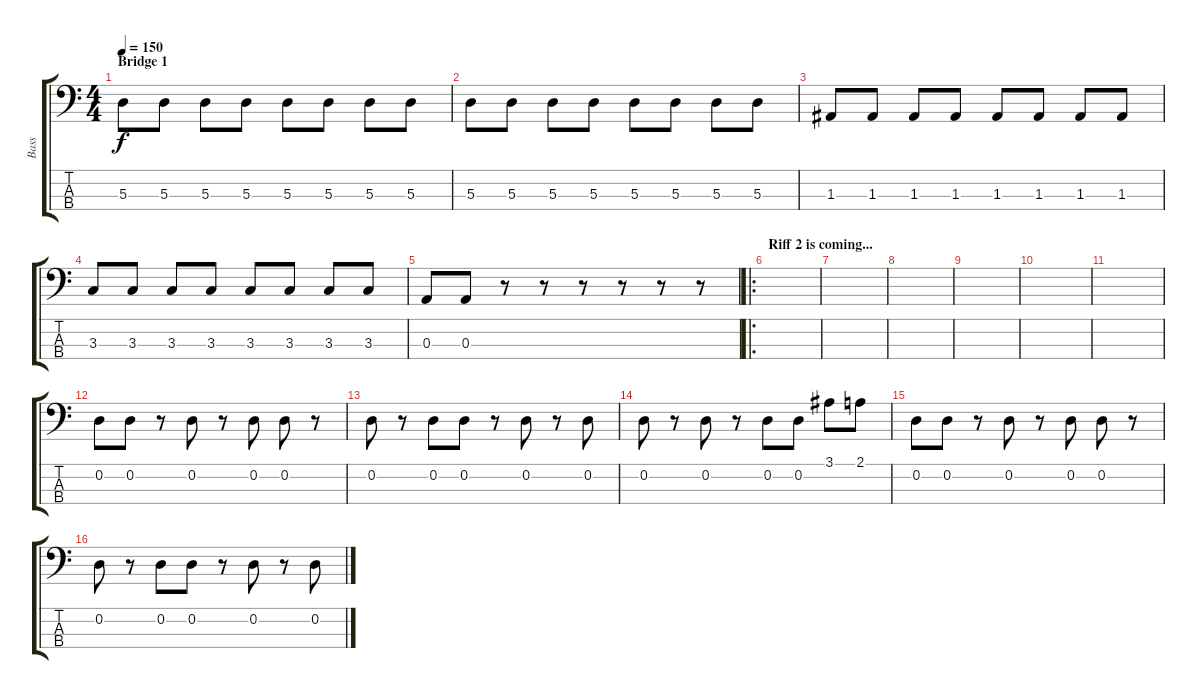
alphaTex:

\track ("Bass" "Bass") {instrument electricbassfinger}
\staff {score tabs}
\tuning (G2 D2 A1 E1) {hide}
\ts (4 4)
\section ("" "Bridge 1")
\tempo 150
\clef f4
\ks c
5.3.8{dy f} 5.3.8 5.3.8 5.3.8 5.3.8 5.3.8 5.3.8 5.3.8 |
5.3.8 5.3.8 5.3.8 5.3.8 5.3.8 5.3.8 5.3.8 5.3.8 |
1.3.8 1.3.8 1.3.8 1.3.8 1.3.8 1.3.8 1.3.8 1.3.8 |
3.3.8 3.3.8 3.3.8 3.3.8 3.3.8 3.3.8 3.3.8 3.3.8 |
0.3.8 0.3.8 r.8 r.8 r.8 r.8 r.8 r.8 |
\ro
\section ("" "Riff 2 is coming...")
|
|
|
|
|
|
0.2.8 0.2.8 r.8 0.2.8 r.8 0.2.8 0.2.8 r.8 |
0.2.8 r.8 0.2.8 0.2.8 r.8 0.2.8 r.8 0.2.8 |
0.2.8 r.8 0.2.8 r.8 0.2.8 0.2.8 3.1.8 2.1.8 |
0.2.8 0.2.8 r.8 0.2.8 r.8 0.2.8 0.2.8 r.8 |
0.2.8 r.8 0.2.8 0.2.8 r.8 0.2.8 r.8 0.2.8
